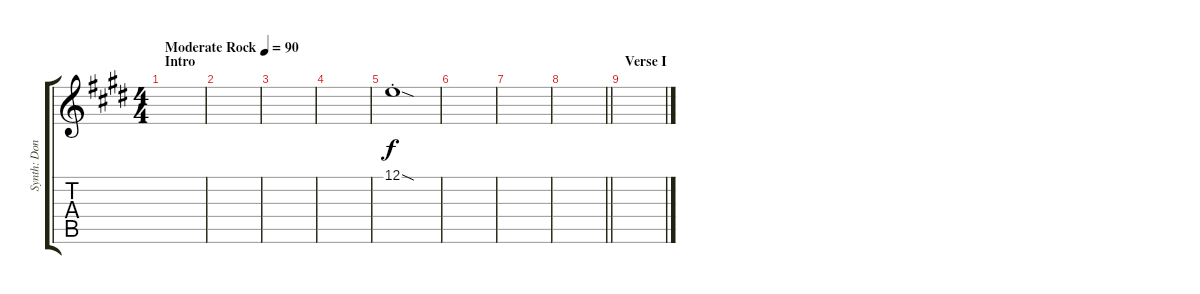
\track ("Synth: Don" "Synth: Don") {instrument synthstrings1}
\staff {score tabs}
\tuning (E4 B3 G3 D3 A2 E2) {hide}
\ts (4 4)
\section ("" "Intro")
\tempo (90 "Moderate Rock")
\clef g2
\ks e
|
|
|
|
12.1{sod st}.1 |
|
|
\barLineRight lightlight
|
\section ("" "Verse I")
